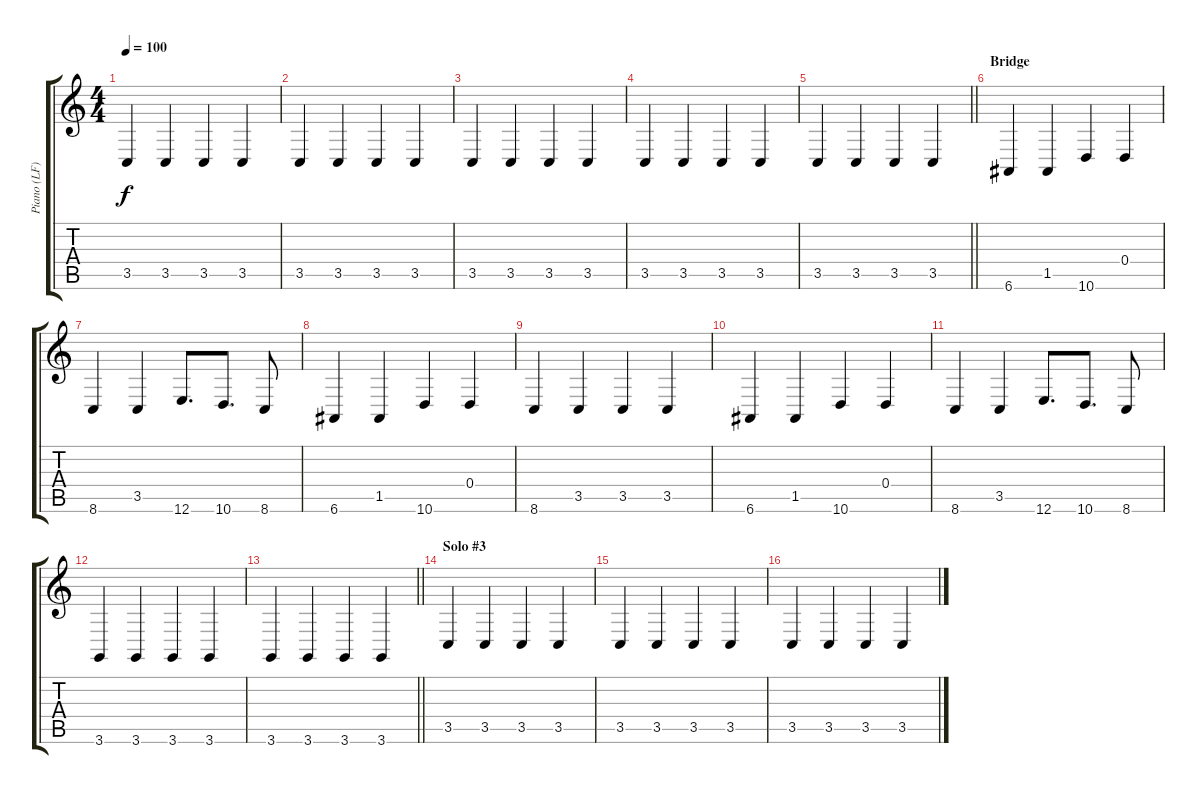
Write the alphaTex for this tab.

\track ("Piano (LF) Hand" "Piano (LF)") {instrument acousticgrandpiano}
\staff {score tabs}
\tuning (E4 B3 G3 D3 A2 E2) {hide}
\ts (4 4)
\tempo 100
\clef g2
\ks c
3.5.4{dy f} 3.5.4 3.5.4 3.5.4 |
3.5.4 3.5.4 3.5.4 3.5.4 |
3.5.4 3.5.4 3.5.4 3.5.4 |
3.5.4 3.5.4 3.5.4 3.5.4 |
\barLineRight lightlight
3.5.4 3.5.4 3.5.4 3.5.4 |
\section ("" "Bridge")
6.6.4 1.5.4 10.6.4 0.4.4 |
8.6.4 3.5.4 12.6.8{d} 10.6.8{d} 8.6.8 |
6.6.4 1.5.4 10.6.4 0.4.4 |
8.6.4 3.5.4 3.5.4 3.5.4 |
6.6.4 1.5.4 10.6.4 0.4.4 |
8.6.4 3.5.4 12.6.8{d} 10.6.8{d} 8.6.8 |
3.6.4 3.6.4 3.6.4 3.6.4 |
\barLineRight lightlight
3.6.4 3.6.4 3.6.4 3.6.4 |
\section ("" "Solo #3")
3.5.4 3.5.4 3.5.4 3.5.4 |
3.5.4 3.5.4 3.5.4 3.5.4 |
3.5.4 3.5.4 3.5.4 3.5.4
